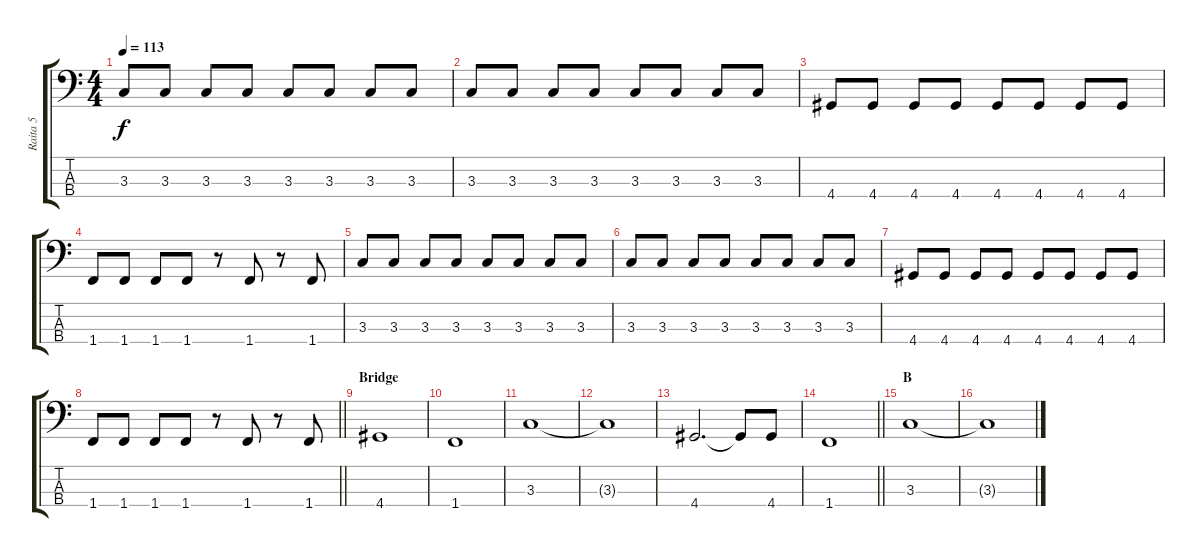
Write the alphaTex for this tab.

\track ("Raita 5" "Raita 5") {instrument electricbassfinger}
\staff {score tabs}
\tuning (G2 D2 A1 E1) {hide}
\ts (4 4)
\tempo 113
\clef f4
\ks c
3.3.8{dy f} 3.3.8 3.3.8 3.3.8 3.3.8 3.3.8 3.3.8 3.3.8 |
3.3.8 3.3.8 3.3.8 3.3.8 3.3.8 3.3.8 3.3.8 3.3.8 |
4.4.8 4.4.8 4.4.8 4.4.8 4.4.8 4.4.8 4.4.8 4.4.8 |
1.4.8 1.4.8 1.4.8 1.4.8 r.8 1.4.8 r.8 1.4.8 |
3.3.8 3.3.8 3.3.8 3.3.8 3.3.8 3.3.8 3.3.8 3.3.8 |
3.3.8 3.3.8 3.3.8 3.3.8 3.3.8 3.3.8 3.3.8 3.3.8 |
4.4.8 4.4.8 4.4.8 4.4.8 4.4.8 4.4.8 4.4.8 4.4.8 |
\barLineRight lightlight
1.4.8 1.4.8 1.4.8 1.4.8 r.8 1.4.8 r.8 1.4.8 |
\section ("" "Bridge")
4.4.1 |
1.4.1 |
3.3.1 |
3.3{t}.1 |
4.4.2{d} 4.4{t}.8 4.4.8 |
\barLineRight lightlight
1.4.1 |
\section ("" "B")
3.3.1 |
3.3{t}.1
